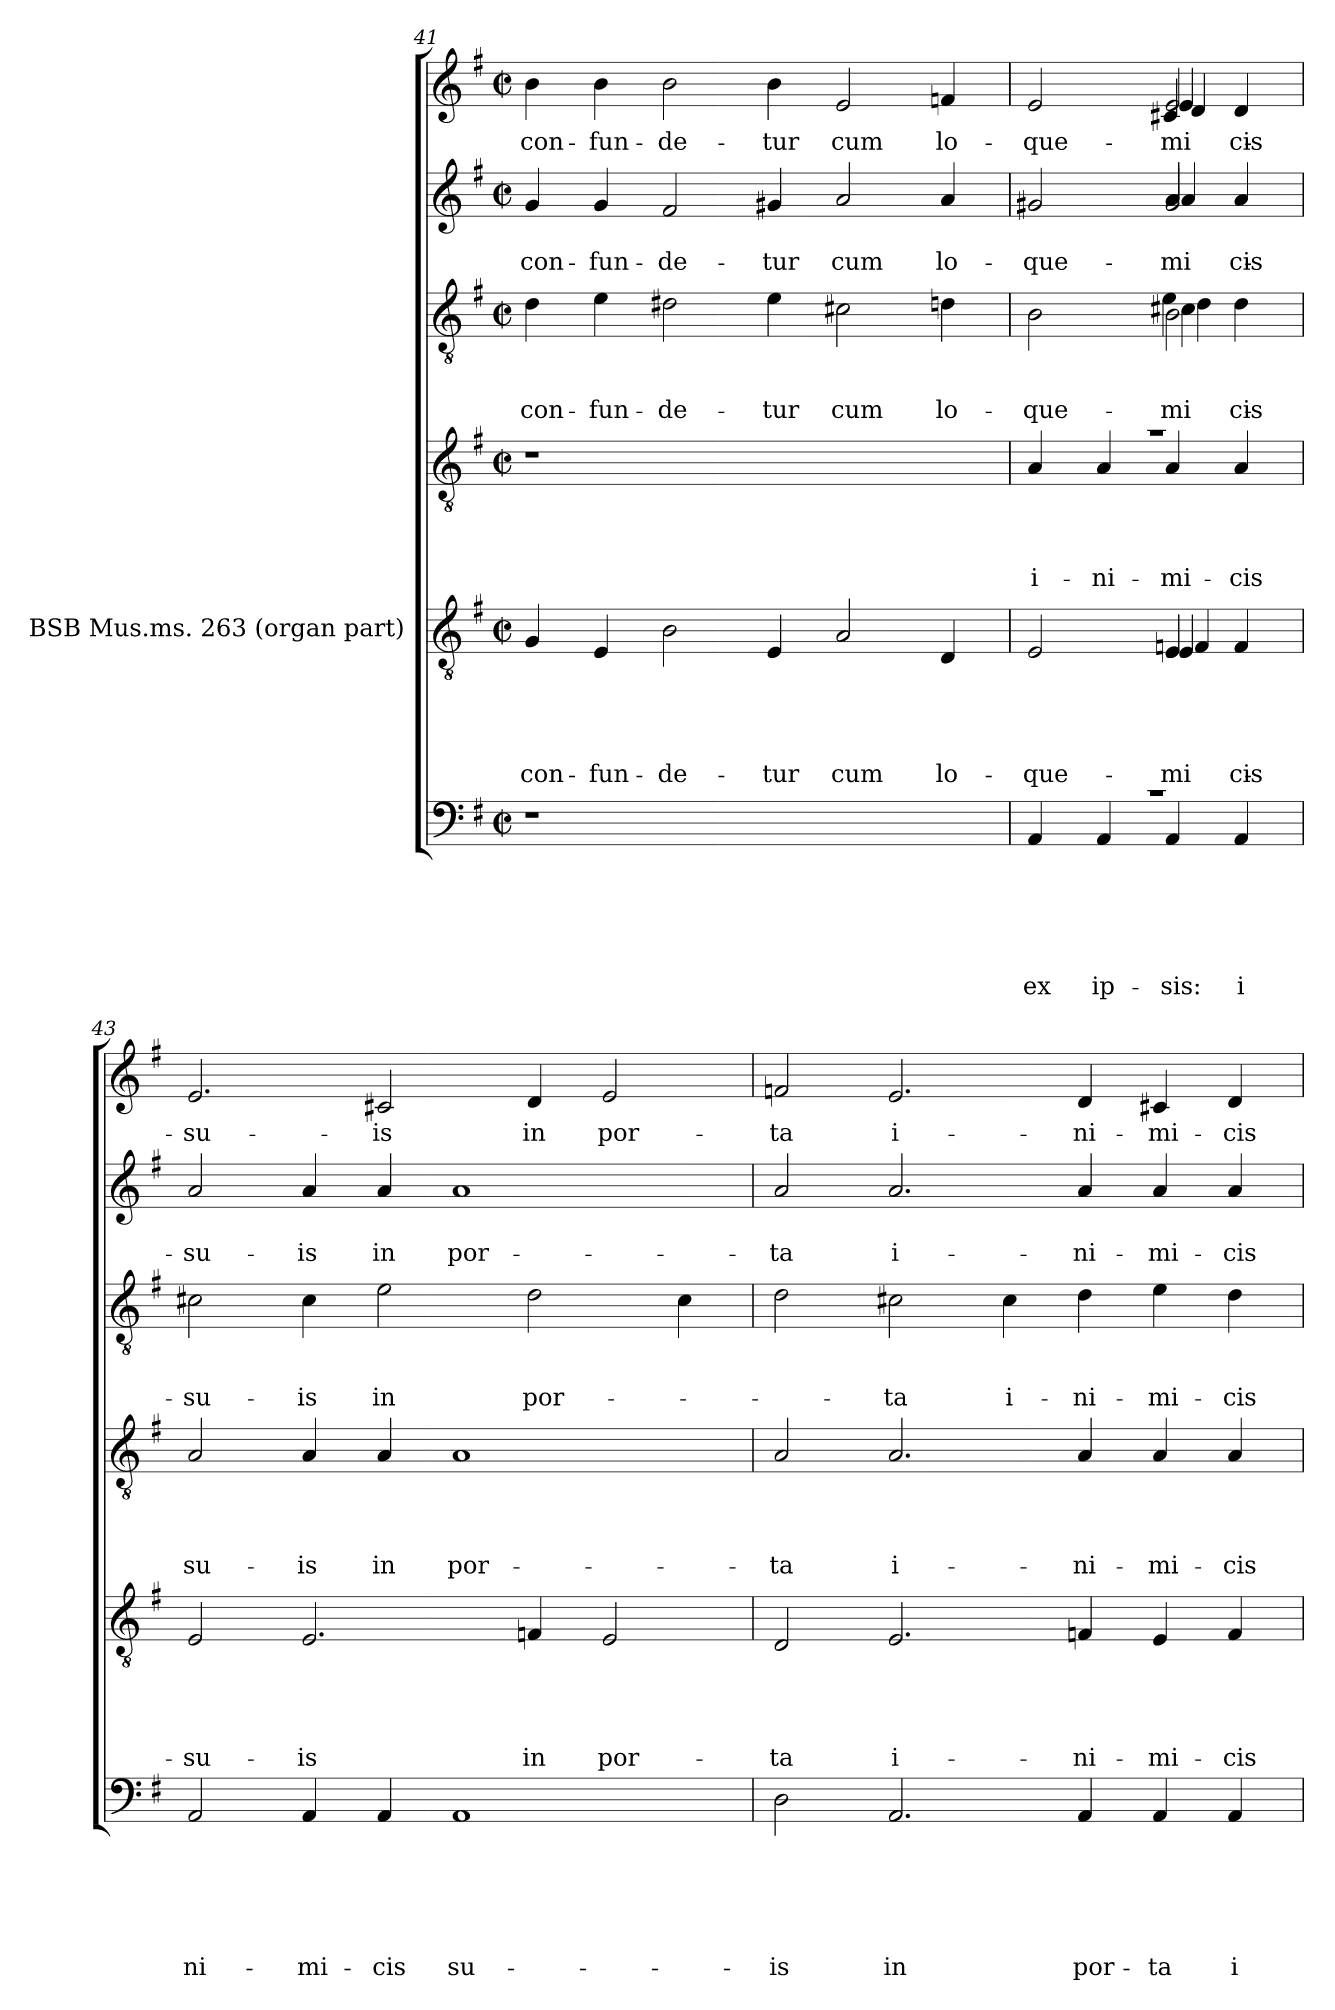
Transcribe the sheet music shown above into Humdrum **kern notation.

**kern	**text	**text	**text	**text	**text	**text	**kern	**text	**text	**text	**text	**text	**kern	**text	**text	**text	**text	**kern	**text	**text	**text	**kern	**text	**text	**kern	**text
*part6	*part6	*part6	*part6	*part6	*part6	*part6	*part5	*part5	*part5	*part5	*part5	*part5	*part4	*part4	*part4	*part4	*part4	*part3	*part3	*part3	*part3	*part2	*part2	*part2	*part1	*part1
*staff6	*staff6	*staff6	*staff6	*staff6	*staff6	*staff6	*staff5	*staff5	*staff5	*staff5	*staff5	*staff5	*staff4	*staff4	*staff4	*staff4	*staff4	*staff3	*staff3	*staff3	*staff3	*staff2	*staff2	*staff2	*staff1	*staff1
*	*	*	*	*	*	*	*I"BSB Mus.ms. 263 (organ part)	*	*	*	*	*	*	*	*	*	*	*	*	*	*	*	*	*	*	*
*clefF4	*	*	*	*	*	*	*clefGv2	*	*	*	*	*	*clefGv2	*	*	*	*	*clefGv2	*	*	*	*clefG2	*	*	*clefG2	*
*k[f#]	*	*	*	*	*	*	*k[f#]	*	*	*	*	*	*k[f#]	*	*	*	*	*k[f#]	*	*	*	*k[f#]	*	*	*k[f#]	*
*G:	*	*	*	*	*	*	*G:	*	*	*	*	*	*G:	*	*	*	*	*G:	*	*	*	*G:	*	*	*G:	*
*M2/2	*	*	*	*	*	*	*M2/2	*	*	*	*	*	*M2/2	*	*	*	*	*M2/2	*	*	*	*M2/2	*	*	*M2/2	*
*met(c|)	*	*	*	*	*	*	*met(c|)	*	*	*	*	*	*met(c|)	*	*	*	*	*met(c|)	*	*	*	*met(c|)	*	*	*met(c|)	*
=41	=41	=41	=41	=41	=41	=41	=41	=41	=41	=41	=41	=41	=41	=41	=41	=41	=41	=41	=41	=41	=41	=41	=41	=41	=41	=41
!	!	!	!	!	!	!	!	!	!	!	!	!LO:LY:b	!	!	!	!	!	!	!	!	!LO:LY:b	!	!	!LO:LY:b	!	!LO:LY:b
1r	.	.	.	.	.	.	4G/	.	.	.	.	con-	1r	.	.	.	.	4d\	.	.	con-	4g/	.	con-	4b\	con-
!	!	!	!	!	!	!	!	!	!	!	!	!LO:LY:b	!	!	!	!	!	!	!	!	!LO:LY:b	!	!	!LO:LY:b	!	!LO:LY:b
.	.	.	.	.	.	.	4E/	.	.	.	.	-fun-	.	.	.	.	.	4e\	.	.	-fun-	4g/	.	-fun-	4b\	-fun-
!	!	!	!	!	!	!	!	!	!	!	!	!LO:LY:b	!	!	!	!	!	!	!	!	!LO:LY:b	!	!	!LO:LY:b	!	!LO:LY:b
.	.	.	.	.	.	.	2B\	.	.	.	.	-de-	.	.	.	.	.	2d#X\	.	.	-de-	2f#/	.	-de-	2b\	-de-
!	!	!	!	!	!	!	!	!	!	!	!	!LO:LY:b	!	!	!	!	!	!	!	!	!LO:LY:b	!	!	!LO:LY:b	!	!LO:LY:b
1ryy	.	.	.	.	.	.	4E/	.	.	.	.	-tur	1ryy	.	.	.	.	4e\	.	.	-tur	4g#X/	.	-tur	4b\	-tur
!	!	!	!	!	!	!	!	!	!	!	!	!LO:LY:b	!	!	!	!	!	!	!	!	!LO:LY:b	!	!	!LO:LY:b	!	!LO:LY:b
.	.	.	.	.	.	.	2A/	.	.	.	.	cum	.	.	.	.	.	2c#X\	.	.	cum	2a/	.	cum	2e/	cum
!	!	!	!	!	!	!	!	!	!	!	!	!LO:LY:b	!	!	!	!	!	!	!	!	!LO:LY:b	!	!	!LO:LY:b	!	!LO:LY:b
.	.	.	.	.	.	.	4D/	.	.	.	.	lo-	.	.	.	.	.	4dn\	.	.	lo-	4a/	.	lo-	4fn/	lo-
=42	=42	=42	=42	=42	=42	=42	=42	=42	=42	=42	=42	=42	=42	=42	=42	=42	=42	=42	=42	=42	=42	=42	=42	=42	=42	=42
*^	*	*	*	*	*	*	*	*	*	*	*	*	*	*	*	*	*	*	*	*	*	*	*	*	*	*
!	!	!	!	!	!	!	!LO:LY:b	!	!	!	!	!	!LO:LY:b	!	!	!	!	!LO:LY:b	!	!	!	!LO:LY:b	!	!	!LO:LY:b	!	!LO:LY:b
*	*	*	*	*	*	*	*	*^	*	*	*	*	*	*^	*	*	*	*	*^	*	*	*	*^	*	*	*^	*
*	*	*	*	*	*	*	*	*	*^	*	*	*	*	*	*	*	*	*	*	*	*	*^	*	*	*	*	*^	*	*	*	*^	*
*	*	*	*	*	*	*	*	*	*	*^	*	*	*	*	*	*	*	*	*	*	*	*	*	*^	*	*	*	*	*	*^	*	*	*	*	*^	*
1rc	4AA/	.	.	.	.	.	ex	2E/	2ryy	2ryy	2ryy	.	.	.	.	-que-	1ra	4A/	.	.	.	i-	2B\	2ryy	2ryy	2ryy	.	.	-que-	2g#X/	2ryy	2ryy	2ryy	.	-que-	2e/	2ryy	2ryy	2ryy	-que-
!	!	!	!	!	!	!	!LO:LY:b	!	!	!	!	!	!	!	!	!	!	!	!	!	!	!LO:LY:b	!	!	!	!	!	!	!	!	!	!	!	!	!	!	!	!	!	!
.	4AA/	.	.	.	.	.	ip-	.	.	.	.	.	.	.	.	.	.	4A/	.	.	.	-ni-	.	.	.	.	.	.	.	.	.	.	.	.	.	.	.	.	.	.
!	!	!	!	!	!	!	!LO:LY:b	!	!	!	!	!	!	!	!	!LO:LY:b	!	!	!	!	!	!	!	!	!	!	!	!	!	!	!	!	!	!	!	!	!	!	!	!
!	!	!	!	!	!	!	!	!	!	!	!	!	!	!	!	!LO:LY:b	!	!	!	!	!	!	!	!	!	!	!	!	!	!	!	!	!	!	!	!	!	!	!	!
!	!	!	!	!	!	!	!	!	!	!	!	!	!	!	!	!LO:LY:b	!	!	!	!	!	!	!	!	!	!	!	!	!	!	!	!	!	!	!	!	!	!	!	!
!	!	!	!	!	!	!	!	!	!	!	!	!	!	!	!	!LO:LY:b	!	!	!	!	!	!LO:LY:b	!	!	!	!	!	!	!LO:LY:b	!	!	!	!	!	!	!	!	!	!	!
!	!	!	!	!	!	!	!	!	!	!	!	!	!	!	!	!	!	!	!	!	!	!	!	!	!	!	!	!	!LO:LY:b	!	!	!	!	!	!	!	!	!	!	!
!	!	!	!	!	!	!	!	!	!	!	!	!	!	!	!	!	!	!	!	!	!	!	!	!	!	!	!	!	!LO:LY:b	!	!	!	!	!	!	!	!	!	!	!
!	!	!	!	!	!	!	!	!	!	!	!	!	!	!	!	!	!	!	!	!	!	!	!	!	!	!	!	!	!LO:LY:b	!	!	!	!	!	!LO:LY:b	!	!	!	!	!
!	!	!	!	!	!	!	!	!	!	!	!	!	!	!	!	!	!	!	!	!	!	!	!	!	!	!	!	!	!	!	!	!	!	!	!LO:LY:b	!	!	!	!	!
!	!	!	!	!	!	!	!	!	!	!	!	!	!	!	!	!	!	!	!	!	!	!	!	!	!	!	!	!	!	!	!	!	!	!	!LO:LY:b	!	!	!	!	!
!	!	!	!	!	!	!	!	!	!	!	!	!	!	!	!	!	!	!	!	!	!	!	!	!	!	!	!	!	!	!	!	!	!	!	!LO:LY:b	!	!	!	!	!LO:LY:b
!	!	!	!	!	!	!	!	!	!	!	!	!	!	!	!	!	!	!	!	!	!	!	!	!	!	!	!	!	!	!	!	!	!	!	!	!	!	!	!	!LO:LY:b
!	!	!	!	!	!	!	!	!	!	!	!	!	!	!	!	!	!	!	!	!	!	!	!	!	!	!	!	!	!	!	!	!	!	!	!	!	!	!	!	!LO:LY:b
!	!	!	!	!	!	!	!	!	!	!	!	!	!	!	!	!	!	!	!	!	!	!	!	!	!	!	!	!	!	!	!	!	!	!	!	!	!	!	!	!LO:LY:b
.	4AA/	.	.	.	.	.	-sis:	2E/	4E/	4Fn/	4E/	.	.	.	.	-mi-	.	4A/	.	.	.	-mi-	2B\	4c#X\	4d\	4e\	.	.	-mi-	2g#/	4a/	4a/	4a/	.	-mi-	2e/	4e/	4d/	4c#X/	-mi-
!	!	!	!	!	!	!	!LO:LY:b	!	!	!	!	!	!	!	!	!LO:LY:b	!	!	!	!	!	!LO:LY:b	!	!	!	!	!	!	!LO:LY:b	!	!	!	!	!	!LO:LY:b	!	!	!	!	!LO:LY:b
.	4AA/	.	.	.	.	.	i-	.	4ryy	4ryy	4F/	.	.	.	.	-cis	.	4A/	.	.	.	-cis	.	4ryy	4ryy	4d\	.	.	-cis	.	4ryy	4ryy	4a/	.	-cis	.	4ryy	4ryy	4d/	-cis
!!LO:PB:g=z
=43	=43	=43	=43	=43	=43	=43	=43	=43	=43	=43	=43	=43	=43	=43	=43	=43	=43	=43	=43	=43	=43	=43	=43	=43	=43	=43	=43	=43	=43	=43	=43	=43	=43	=43	=43	=43	=43	=43	=43	=43
!	!	!	!	!	!	!	!LO:LY:b	!	!	!	!	!	!	!	!	!LO:LY:b	!	!	!	!	!	!LO:LY:b	!	!	!	!	!	!	!LO:LY:b	!	!	!	!	!	!LO:LY:b	!	!	!	!	!LO:LY:b
*v	*v	*	*	*	*	*	*	*	*	*	*	*	*	*	*	*	*v	*v	*	*	*	*	*v	*v	*v	*v	*	*	*	*v	*v	*v	*v	*	*	*v	*v	*v	*v	*
*	*	*	*	*	*	*	*v	*v	*v	*v	*	*	*	*	*	*	*	*	*	*	*	*	*	*	*	*	*	*	*
2AA/	.	.	.	.	.	-ni-	2E/	.	.	.	.	su-	2A/	.	.	.	su-	2c#X\	.	.	su-	2a/	.	su-	2.e/	su-
!	!	!	!	!	!	!LO:LY:b	!	!	!	!	!	!LO:LY:b	!	!	!	!	!LO:LY:b	!	!	!	!LO:LY:b	!	!	!LO:LY:b	!	!
4AA/	.	.	.	.	.	-mi-	2.E/	.	.	.	.	-is	4A/	.	.	.	-is	4c#\	.	.	-is	4a/	.	-is	.	.
!	!	!	!	!	!	!LO:LY:b	!	!	!	!	!	!	!	!	!	!	!LO:LY:b	!	!	!	!LO:LY:b	!	!	!LO:LY:b	!	!LO:LY:b
4AA/	.	.	.	.	.	-cis	.	.	.	.	.	.	4A/	.	.	.	in	2e\	.	.	in	4a/	.	in	2c#X/	-is
!	!	!	!	!	!	!LO:LY:b	!	!	!	!	!	!	!	!	!	!	!LO:LY:b	!	!	!	!	!	!	!LO:LY:b	!	!
1AA	.	.	.	.	.	su-	.	.	.	.	.	.	1A	.	.	.	por-	.	.	.	.	1a	.	por-	.	.
!	!	!	!	!	!	!	!	!	!	!	!	!LO:LY:b	!	!	!	!	!	!	!	!	!LO:LY:b	!	!	!	!	!LO:LY:b
.	.	.	.	.	.	.	4Fn/	.	.	.	.	in	.	.	.	.	.	2d\	.	.	por-	.	.	.	4d/	in
!	!	!	!	!	!	!	!	!	!	!	!	!LO:LY:b	!	!	!	!	!	!	!	!	!	!	!	!	!	!LO:LY:b
.	.	.	.	.	.	.	2E/	.	.	.	.	por-	.	.	.	.	.	.	.	.	.	.	.	.	2e/	por-
.	.	.	.	.	.	.	.	.	.	.	.	.	.	.	.	.	.	4c#\	.	.	.	.	.	.	.	.
=44	=44	=44	=44	=44	=44	=44	=44	=44	=44	=44	=44	=44	=44	=44	=44	=44	=44	=44	=44	=44	=44	=44	=44	=44	=44	=44
!	!	!	!	!	!	!LO:LY:b	!	!	!	!	!	!LO:LY:b	!	!	!	!	!LO:LY:b	!	!	!	!	!	!	!LO:LY:b	!	!LO:LY:b
2D\	.	.	.	.	.	-is	2D/	.	.	.	.	-ta	2A/	.	.	.	-ta	2d\	.	.	.	2a/	.	-ta	2fn/	-ta
!	!	!	!	!	!	!LO:LY:b	!	!	!	!	!	!LO:LY:b	!	!	!	!	!LO:LY:b	!	!	!	!LO:LY:b	!	!	!LO:LY:b	!	!LO:LY:b
2.AA/	.	.	.	.	.	in	2.E/	.	.	.	.	i-	2.A/	.	.	.	i-	2c#X\	.	.	-ta	2.a/	.	i-	2.e/	i-
!	!	!	!	!	!	!	!	!	!	!	!	!	!	!	!	!	!	!	!	!	!LO:LY:b	!	!	!	!	!
.	.	.	.	.	.	.	.	.	.	.	.	.	.	.	.	.	.	4c#\	.	.	i-	.	.	.	.	.
!	!	!	!	!	!	!LO:LY:b	!	!	!	!	!	!LO:LY:b	!	!	!	!	!LO:LY:b	!	!	!	!LO:LY:b	!	!	!LO:LY:b	!	!LO:LY:b
4AA/	.	.	.	.	.	por-	4Fn/	.	.	.	.	-ni-	4A/	.	.	.	-ni-	4d\	.	.	-ni-	4a/	.	-ni-	4d/	-ni-
!	!	!	!	!	!	!LO:LY:b	!	!	!	!	!	!LO:LY:b	!	!	!	!	!LO:LY:b	!	!	!	!LO:LY:b	!	!	!LO:LY:b	!	!LO:LY:b
4AA/	.	.	.	.	.	-ta	4E/	.	.	.	.	-mi-	4A/	.	.	.	-mi-	4e\	.	.	-mi-	4a/	.	-mi-	4c#X/	-mi-
!	!	!	!	!	!	!LO:LY:b	!	!	!	!	!	!LO:LY:b	!	!	!	!	!LO:LY:b	!	!	!	!LO:LY:b	!	!	!LO:LY:b	!	!LO:LY:b
4AA/	.	.	.	.	.	i-	4F/	.	.	.	.	-cis	4A/	.	.	.	-cis	4d\	.	.	-cis	4a/	.	-cis	4d/	-cis
=	=	=	=	=	=	=	=	=	=	=	=	=	=	=	=	=	=	=	=	=	=	=	=	=	=	=
*-	*-	*-	*-	*-	*-	*-	*-	*-	*-	*-	*-	*-	*-	*-	*-	*-	*-	*-	*-	*-	*-	*-	*-	*-	*-	*-
